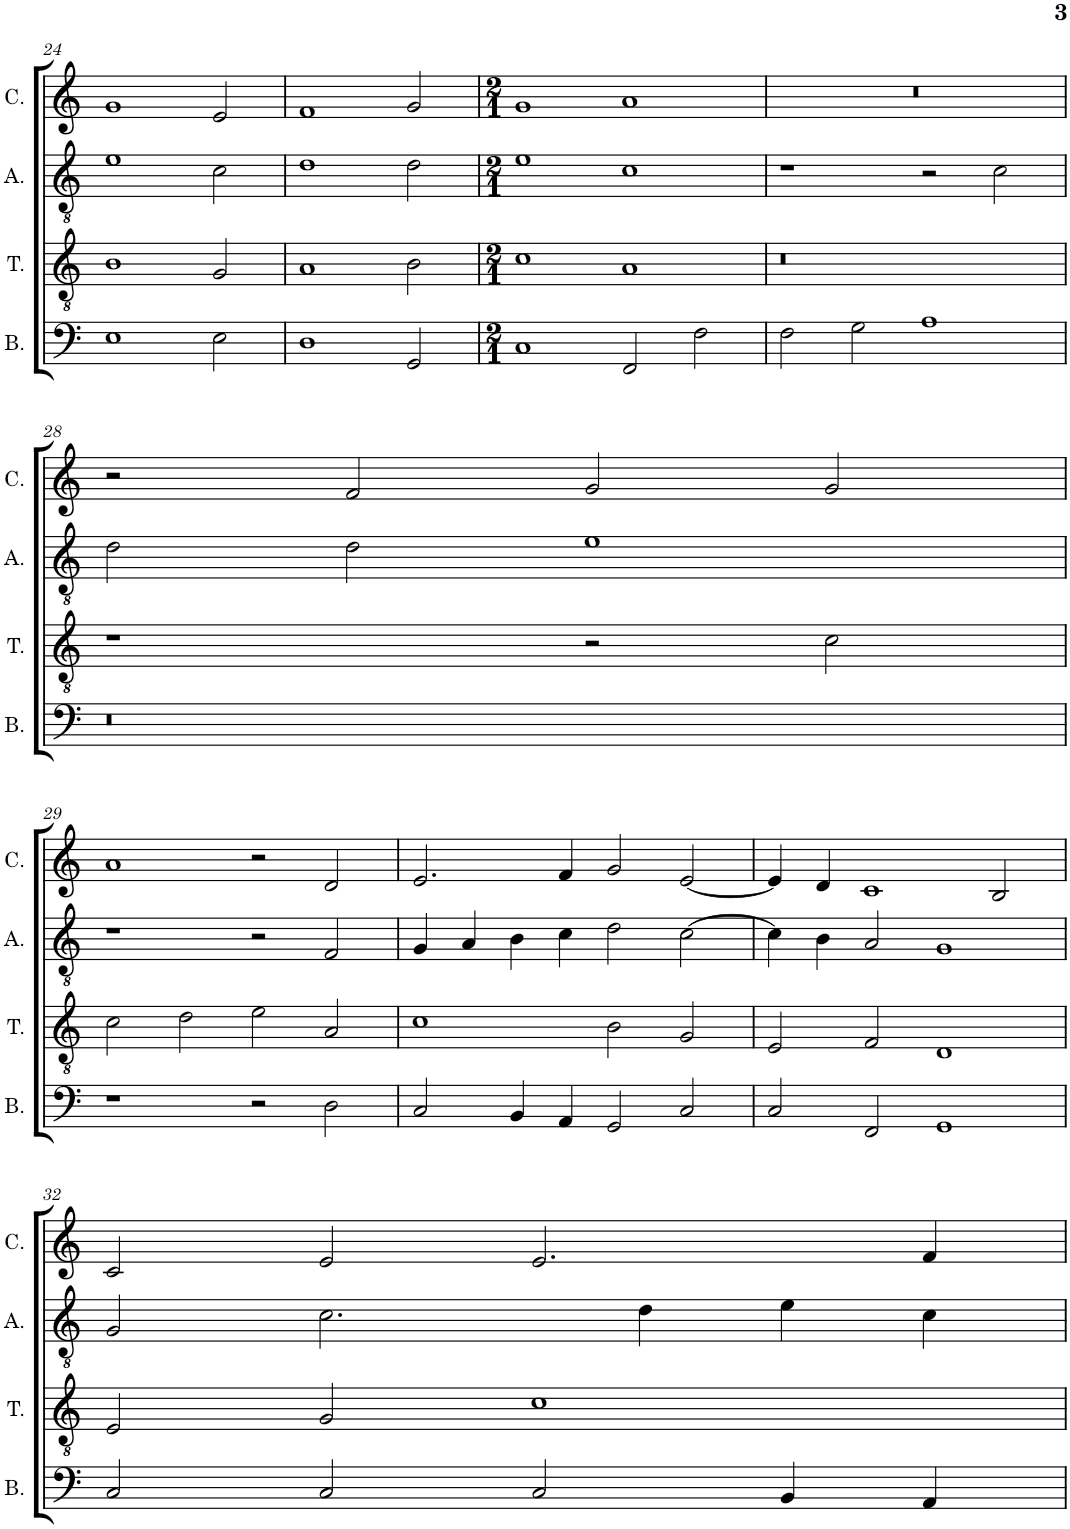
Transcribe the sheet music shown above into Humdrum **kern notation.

**kern	**kern	**kern	**kern
*part4	*part3	*part2	*part1
*staff4	*staff3	*staff2	*staff1
*I"Bassus	*I"Tenor	*I"Altus	*I"Cantus
*I'B.	*I'T.	*I'A.	*I'C.
!!LO:PB:g=z
*clefF4	*clefGv2	*clefGv2	*clefG2
*k[]	*k[]	*k[]	*k[]
*M3/2	*M3/2	*M3/2	*M3/2
=24	=24	=24	=24
1E	1B	1e	1g
2E\	2G/	2c\	2e/
=25	=25	=25	=25
1D	1A	1d	1f
2GG/	2B\	2d\	2g/
=26	=26	=26	=26
*M2/1	*M2/1	*M2/1	*M2/1
1C	1c	1e	1g
2FF/	1A	1c	1a
2F\	.	.	.
=27	=27	=27	=27
2F\	0r	1r	0r
2G\	.	.	.
1A	.	2r	.
.	.	2c\	.
!!LO:LB:g=z
=28	=28	=28	=28
0r	1r	2d\	2r
.	.	2d\	2f/
.	2r	1e	2g/
.	2c\	.	2g/
!!LO:LB:g=z
=29	=29	=29	=29
1r	2c\	1r	1a
.	2d\	.	.
2r	2e\	2r	2r
2D\	2A/	2F/	2d/
=30	=30	=30	=30
2C/	1c	4G/	2.e/
.	.	4A/	.
4BB/	.	4B\	.
4AA/	.	4c\	4f/
2GG/	2B\	2d\	2g/
2C/	2G/	[2c\	[2e/
=31	=31	=31	=31
2C/	2E/	4c\]	4e/]
.	.	4B\	4d/
2FF/	2F/	2A/	1c
1GG	1D	1G	.
.	.	.	2B/
!!LO:LB:g=z
=32	=32	=32	=32
2C/	2E/	2G/	2c/
2C/	2G/	2.c\	2e/
2C/	1c	.	2.e/
.	.	4d\	.
4BB/	.	4e\	.
4AA/	.	4c\	4f/
=	=	=	=
*-	*-	*-	*-
